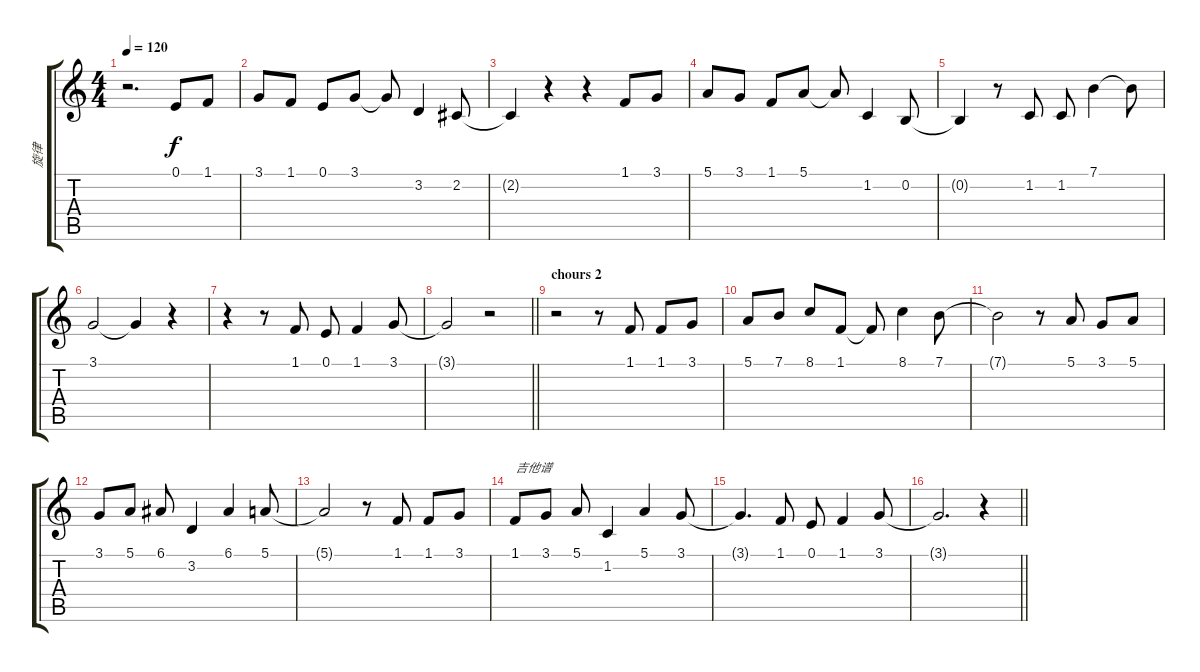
\track ("旋律" "旋律") {instrument flute}
\staff {score tabs}
\tuning (E4 B3 G3 D3 A2 E2) {hide}
\ts (4 4)
\tempo 120
\clef g2
\ks c
r.2{d dy f} 0.1.8 1.1.8 |
3.1.8 1.1.8 0.1.8 3.1.8 3.1{t}.8 3.2.4 2.2.8 |
2.2{t}.4 r.4 r.4 1.1.8 3.1.8 |
5.1.8 3.1.8 1.1.8 5.1.8 5.1{t}.8 1.2.4 0.2.8 |
0.2{t}.4 r.8 1.2.8 1.2.8 7.1.4 7.1{t}.8 |
3.1.2 3.1{t}.4 r.4 |
r.4 r.8 1.1.8 0.1.8 1.1.4 3.1.8 |
\barLineRight lightlight
3.1{t}.2 r.2 |
\section ("" "chours 2")
r.2 r.8 1.1.8 1.1.8 3.1.8 |
5.1.8 7.1.8 8.1.8 1.1.8 1.1{t}.8 8.1.4 7.1.8 |
7.1{t}.2 r.8 5.1.8 3.1.8 5.1.8 |
3.1.8 5.1.8 6.1.8 3.2.4 6.1.4 5.1.8 |
5.1{t}.2 r.8 1.1.8 1.1.8 3.1.8 |
1.1.8{txt "吉他谱"} 3.1.8 5.1.8 1.2.4 5.1.4 3.1.8 |
3.1{t}.4{d} 1.1.8 0.1.8 1.1.4 3.1.8 |
\barLineRight lightlight
3.1{t}.2{d} r.4
